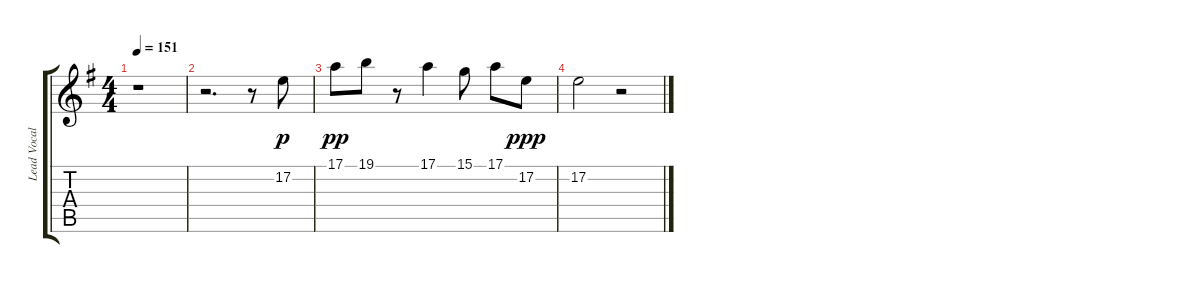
\track ("Lead Vocal" "Lead Vocal") {instrument flute}
\staff {score tabs}
\tuning (E4 B3 G3 D3 A2 E2) {hide}
\ts (4 4)
\tempo 151
\clef g2
\ks eminor
r.1{dy mp} |
r.2{d} r.8 17.2.8{dy p} |
17.1.8{dy pp} 19.1.8 r.8 17.1.4 15.1.8 17.1.8 17.2.8{dy ppp} |
17.2.2 r.2
